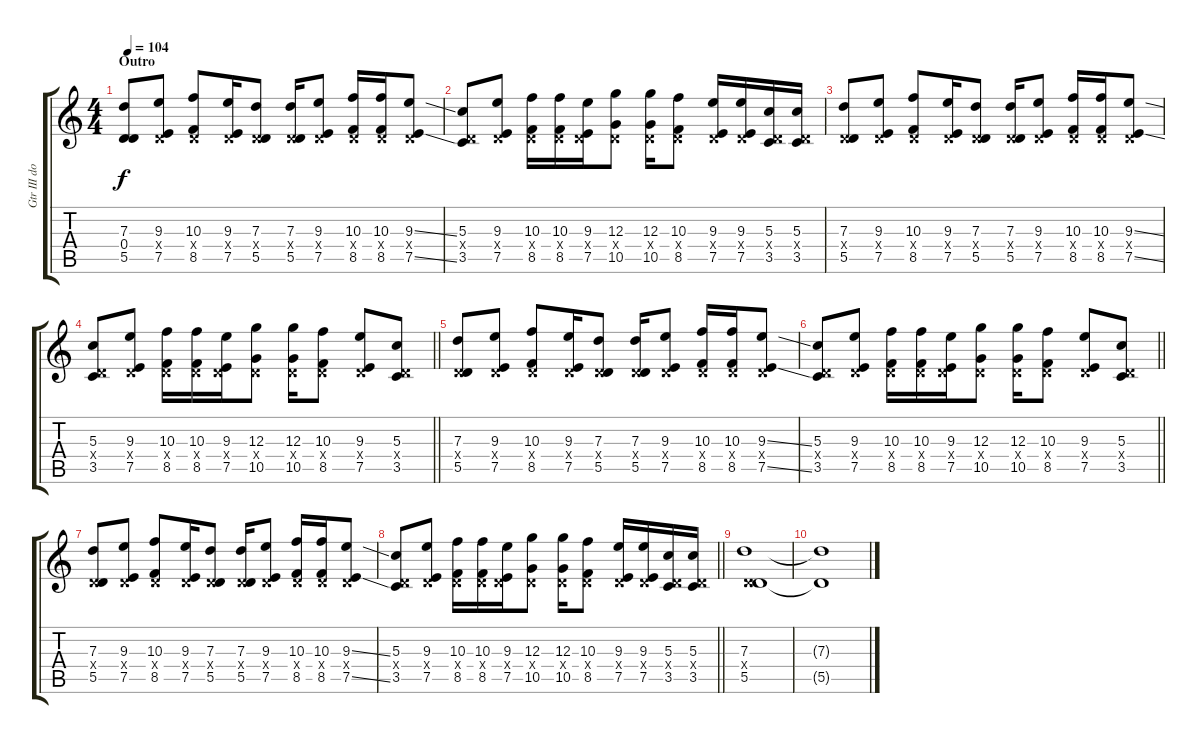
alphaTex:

\track ("Gtr III doubled" "Gtr III do") {instrument distortionguitar}
\staff {score tabs}
\tuning (E4 B3 G3 D3 A2 D2) {hide}
\ts (4 4)
\section ("" "Outro")
\tempo 104
\clef g2
\ks c
(7.3{t} 0.4{t} 5.5{t}).8{dy f} (9.3 0.4{x} 7.5).8 (10.3 0.4{x} 8.5).8 (9.3 0.4{x} 7.5).16 (7.3 0.4{x} 5.5).8 (7.3 0.4{x} 5.5).16 (9.3 0.4{x} 7.5).8 (10.3 0.4{x} 8.5).16 (10.3 0.4{x} 8.5).16 (9.3{ss} 0.4{x} 7.5{ss}).8 |
(5.3 0.4{x} 3.5).8 (9.3 0.4{x} 7.5).8 (10.3 0.4{x} 8.5).16 (10.3 0.4{x} 8.5).16 (9.3 0.4{x} 7.5).16 (12.3 0.4{x} 10.5).8 (12.3 0.4{x} 10.5).16 (10.3 0.4{x} 8.5).8 (9.3 0.4{x} 7.5).16 (9.3 0.4{x} 7.5).16 (5.3 0.4{x} 3.5).16 (5.3 0.4{x} 3.5).16 |
(7.3 0.4{x} 5.5).8 (9.3 0.4{x} 7.5).8 (10.3 0.4{x} 8.5).8 (9.3 0.4{x} 7.5).16 (7.3 0.4{x} 5.5).8 (7.3 0.4{x} 5.5).16 (9.3 0.4{x} 7.5).8 (10.3 0.4{x} 8.5).16 (10.3 0.4{x} 8.5).16 (9.3{ss} 0.4{x} 7.5{ss}).8 |
\barLineRight lightlight
(5.3 0.4{x} 3.5).8 (9.3 0.4{x} 7.5).8 (10.3 0.4{x} 8.5).16 (10.3 0.4{x} 8.5).16 (9.3 0.4{x} 7.5).16 (12.3 0.4{x} 10.5).8 (12.3 0.4{x} 10.5).16 (10.3 0.4{x} 8.5).8 (9.3 0.4{x} 7.5).8 (5.3 0.4{x} 3.5).8 |
(7.3 0.4{x} 5.5).8 (9.3 0.4{x} 7.5).8 (10.3 0.4{x} 8.5).8 (9.3 0.4{x} 7.5).16 (7.3 0.4{x} 5.5).8 (7.3 0.4{x} 5.5).16 (9.3 0.4{x} 7.5).8 (10.3 0.4{x} 8.5).16 (10.3 0.4{x} 8.5).16 (9.3{ss} 0.4{x} 7.5{ss}).8 |
\barLineRight lightlight
(5.3 0.4{x} 3.5).8 (9.3 0.4{x} 7.5).8 (10.3 0.4{x} 8.5).16 (10.3 0.4{x} 8.5).16 (9.3 0.4{x} 7.5).16 (12.3 0.4{x} 10.5).8 (12.3 0.4{x} 10.5).16 (10.3 0.4{x} 8.5).8 (9.3 0.4{x} 7.5).8 (5.3 0.4{x} 3.5).8 |
(7.3 0.4{x} 5.5).8 (9.3 0.4{x} 7.5).8 (10.3 0.4{x} 8.5).8 (9.3 0.4{x} 7.5).16 (7.3 0.4{x} 5.5).8 (7.3 0.4{x} 5.5).16 (9.3 0.4{x} 7.5).8 (10.3 0.4{x} 8.5).16 (10.3 0.4{x} 8.5).16 (9.3{ss} 0.4{x} 7.5{ss}).8 |
\barLineRight lightlight
(5.3 0.4{x} 3.5).8 (9.3 0.4{x} 7.5).8 (10.3 0.4{x} 8.5).16 (10.3 0.4{x} 8.5).16 (9.3 0.4{x} 7.5).16 (12.3 0.4{x} 10.5).8 (12.3 0.4{x} 10.5).16 (10.3 0.4{x} 8.5).8 (9.3 0.4{x} 7.5).16 (9.3 0.4{x} 7.5).16 (5.3 0.4{x} 3.5).16 (5.3 0.4{x} 3.5).16 |
(7.3 0.4{x} 5.5).1 |
(7.3{t} 5.5{t}).1
